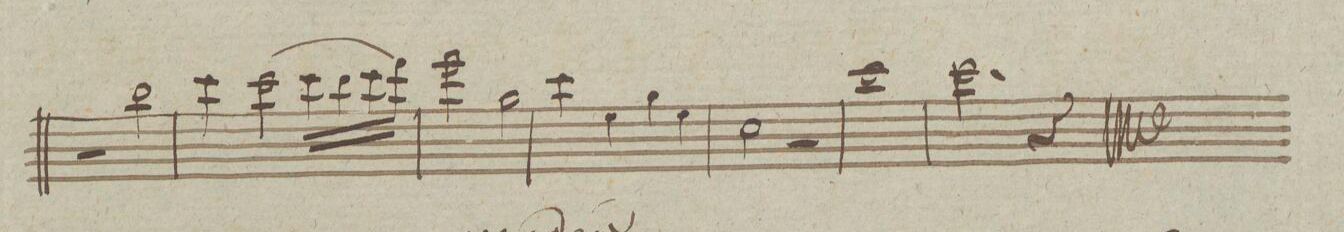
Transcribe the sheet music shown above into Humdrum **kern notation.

**kern	**dynam
*I"Flauto Primo	*
*clefG2	*
*k[]	*
*met(c)	*
*M4/4	*
4ccc\	.
(>2ccc\	.
16ccc\LL	.
16bb\	.
16ccc\	.
16ddd\JJ)	.
=160	=160
2eee\	.
2gg\	.
=161	=161
4ccc\	.
4ee\	.
4gg\	.
4ee\	.
=162	=162
2cc\	.
2rg	.
=163	=163
1ccc	.
=164	=164
2.ccc\	.
4r	.
==	==
*-	*-
